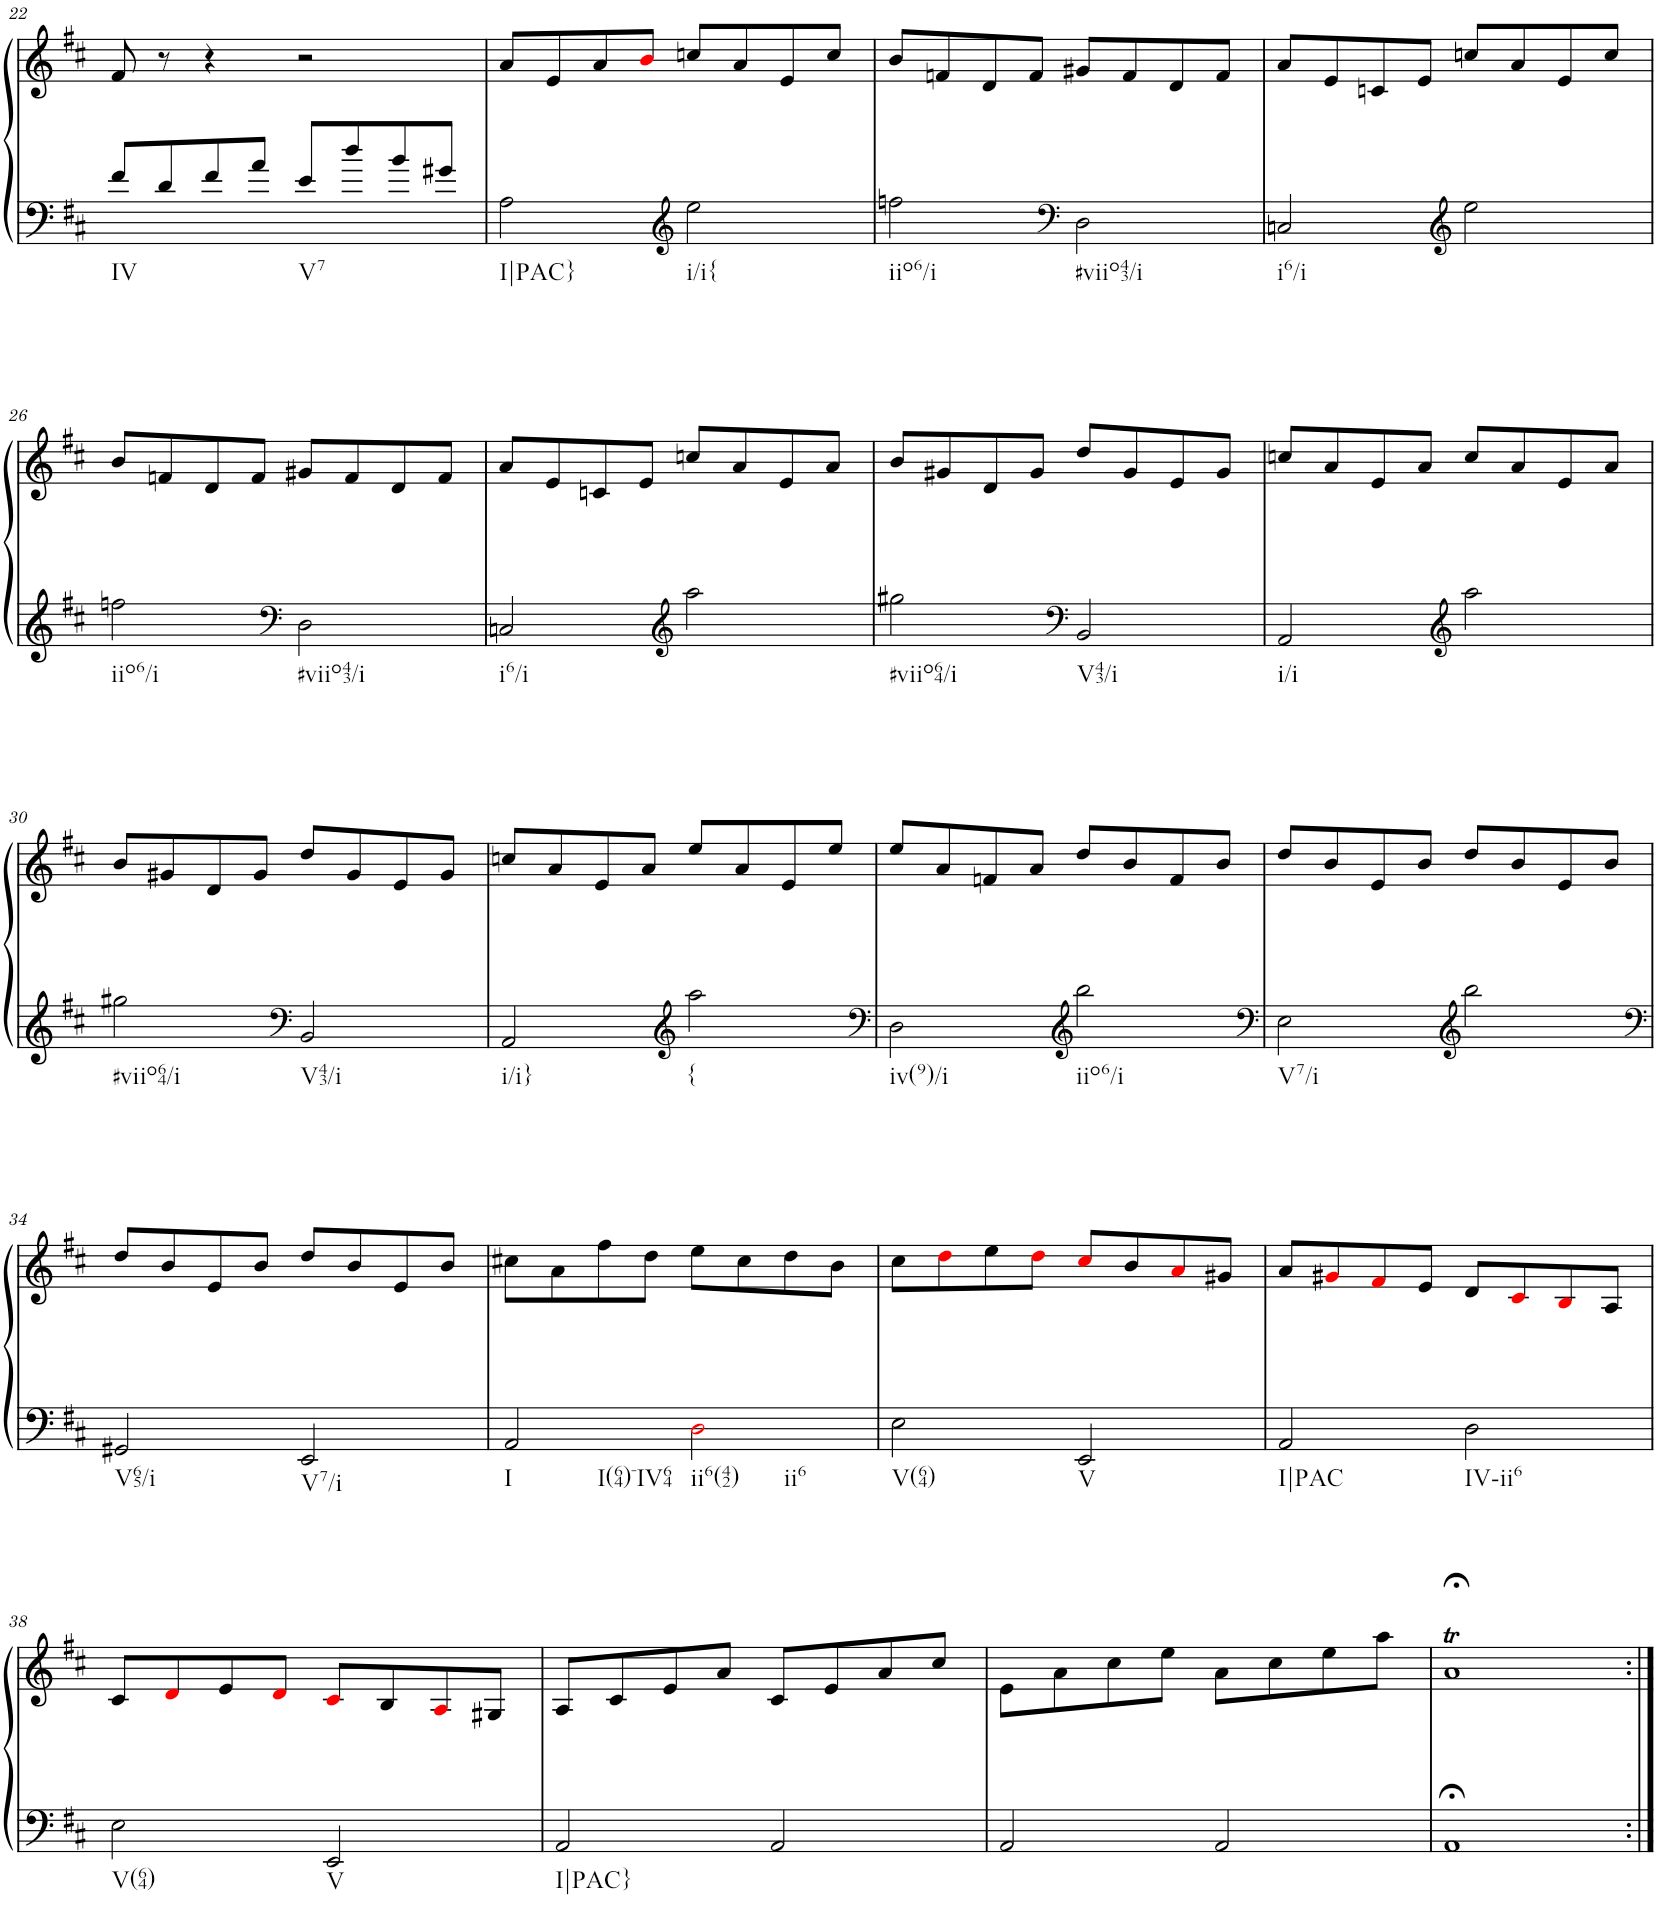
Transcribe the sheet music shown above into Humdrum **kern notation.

**kern	**kern
*part1	*part1
*staff2	*staff1
*I"Piano	*
*I'Pno.	*
!!LO:PB:g=z
*clefF4	*clefG2
*k[f#c#]	*k[f#c#]
*M2/2	*M2/2
*met(c|)	*met(c|)
=22	=22
!LO:TX:b:t=IV	!
8f#/L	8f#/
8d/	8r
8f#/	4r
8a/J	.
!LO:TX:b:t=V7	!
8e/L	2r
8dd/	.
8b/	.
8g#X/J	.
=23	=23
!LO:TX:b:t=I|PAC}	!
2A\	8a/L
.	8e/
.	8a/
.	8bi/J
*clefG2	*
!LO:TX:b:t=i/i{	!
2ee\	8ccn/L
.	8a/
.	8e/
.	8cc/J
=24	=24
!LO:TX:b:t=iio6/i	!
2ffn\	8b/L
.	8fn/
.	8d/
.	8f/J
*clefF4	*
!LO:TX:b:t=#viio43/i	!
2D\	8g#X/L
.	8f/
.	8d/
.	8f/J
=25	=25
!LO:TX:b:t=i6/i	!
2Cn/	8a/L
.	8e/
.	8cn/
.	8e/J
*clefG2	*
2ee\	8ccn/L
.	8a/
.	8e/
.	8cc/J
!!LO:LB:g=z
=26	=26
!LO:TX:b:t=iio6/i	!
2ffn\	8b/L
.	8fn/
.	8d/
.	8f/J
*clefF4	*
!LO:TX:b:t=#viio43/i	!
2D\	8g#X/L
.	8f/
.	8d/
.	8f/J
=27	=27
!LO:TX:b:t=i6/i	!
2Cn/	8a/L
.	8e/
.	8cn/
.	8e/J
*clefG2	*
2aa\	8ccn/L
.	8a/
.	8e/
.	8a/J
=28	=28
!LO:TX:b:t=#viio64/i	!
2gg#X\	8b/L
.	8g#X/
.	8d/
.	8g#/J
*clefF4	*
!LO:TX:b:t=V43/i	!
2BB/	8dd/L
.	8g#/
.	8e/
.	8g#/J
=29	=29
!LO:TX:b:t=i/i	!
2AA/	8ccn/L
.	8a/
.	8e/
.	8a/J
*clefG2	*
2aa\	8cc/L
.	8a/
.	8e/
.	8a/J
!!LO:LB:g=z
=30	=30
!LO:TX:b:t=#viio64/i	!
2gg#X\	8b/L
.	8g#X/
.	8d/
.	8g#/J
*clefF4	*
!LO:TX:b:t=V43/i	!
2BB/	8dd/L
.	8g#/
.	8e/
.	8g#/J
=31	=31
!LO:TX:b:t=i/i}	!
2AA/	8ccn/L
.	8a/
.	8e/
.	8a/J
*clefG2	*
!LO:TX:b:t={	!
2aa\	8ee/L
.	8a/
.	8e/
.	8ee/J
=32	=32
*clefF4	*
!LO:TX:b:t=iv(9)/i	!
2D\	8ee/L
.	8a/
.	8fn/
.	8a/J
*clefG2	*
!LO:TX:b:t=iio6/i	!
2bb\	8dd/L
.	8b/
.	8f/
.	8b/J
=33	=33
*clefF4	*
!LO:TX:b:t=V7/i	!
2E\	8dd/L
.	8b/
.	8e/
.	8b/J
*clefG2	*
2bb\	8dd/L
.	8b/
.	8e/
.	8b/J
!!LO:LB:g=z
=34	=34
*clefF4	*
!LO:TX:b:t=V65/i	!
2GG#X/	8dd/L
.	8b/
.	8e/
.	8b/J
!LO:TX:b:t=V7/i	!
2EE/	8dd/L
.	8b/
.	8e/
.	8b/J
=35	=35
!LO:TX:b:t=I	!
!LO:TX:b:t=I(64)-IV64	!
2AA/	8cc#X\L
.	8a\
.	8ff#\
.	8dd\J
!LO:TX:b:t=ii6(42)	!
!LO:TX:b:t=ii6	!
2Di\	8ee\L
.	8cc#\
.	8dd\
.	8b\J
=36	=36
!LO:TX:b:t=V(64)	!
2E\	8cc#\L
.	8ddi\
.	8ee\
.	8ddi\J
!LO:TX:b:t=V	!
2EE/	8cc#i/L
.	8b/
.	8ai/
.	8g#X/J
=37	=37
!LO:TX:b:t=I|PAC	!
2AA/	8a/L
.	8g#Xi/
.	8f#i/
.	8e/J
!LO:TX:b:t=IV-ii6	!
2D\	8d/L
.	8c#i/
.	8Bi/
.	8A/J
!!LO:LB:g=z
=38	=38
!LO:TX:b:t=V(64)	!
2E\	8c#/L
.	8di/
.	8e/
.	8di/J
!LO:TX:b:t=V	!
2EE/	8c#i/L
.	8B/
.	8Ai/
.	8G#X/J
=39	=39
!LO:TX:b:t=I|PAC}	!
2AA/	8A/L
.	8c#/
.	8e/
.	8a/J
2AA/	8c#/L
.	8e/
.	8a/
.	8cc#/J
=40	=40
2AA/	8e\L
.	8a\
.	8cc#\
.	8ee\J
2AA/	8a\L
.	8cc#\
.	8ee\
.	8aa\J
=41	=41
1AA;<	1a;<T
=:|!	=:|!
*-	*-
